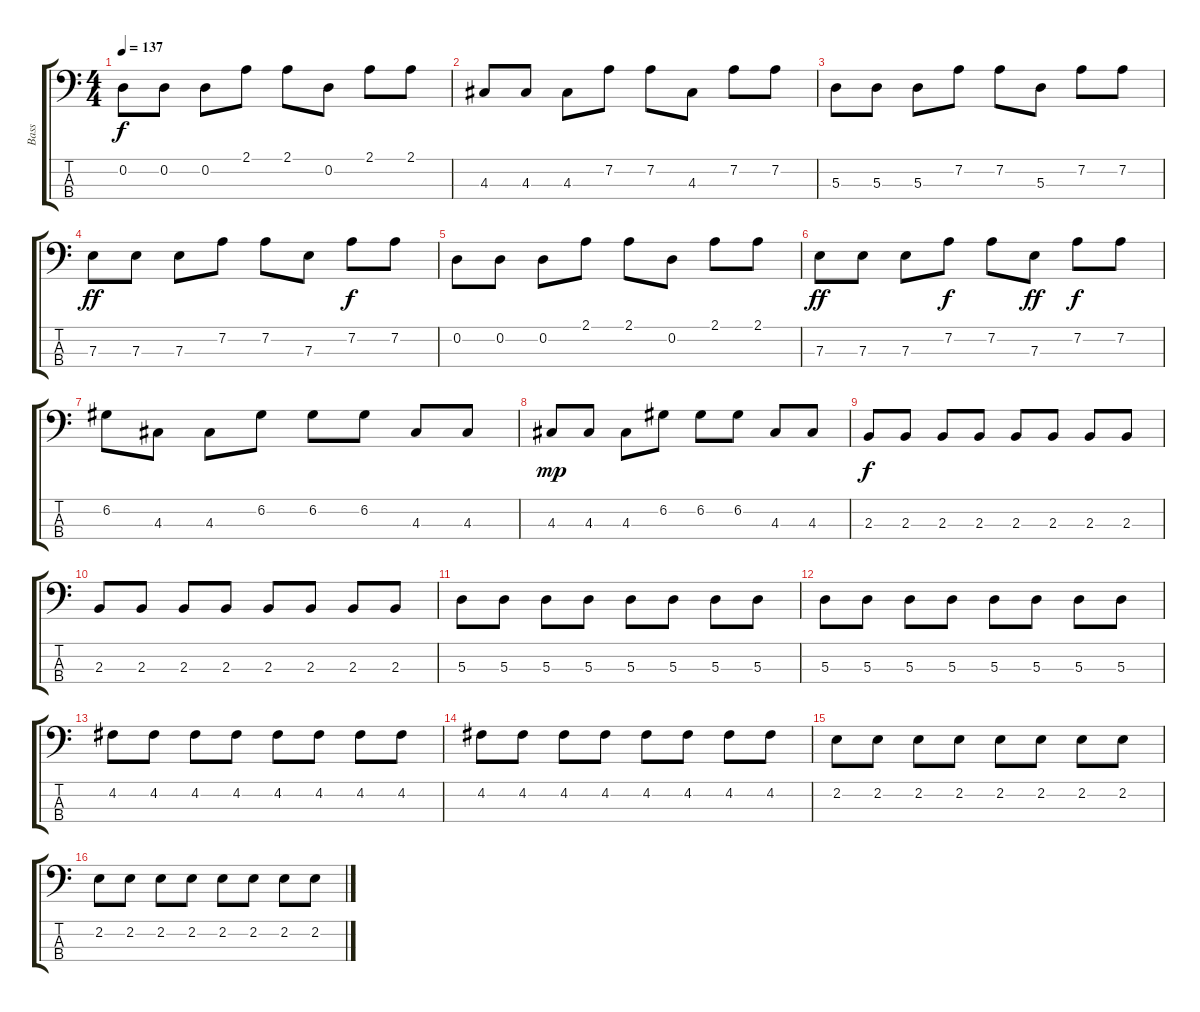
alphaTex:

\track ("Bass" "Bass") {instrument electricbassfinger}
\staff {score tabs}
\tuning (G2 D2 A1 E1) {hide}
\ts (4 4)
\tempo 137
\clef f4
\ks c
0.2.8{dy f} 0.2.8 0.2.8 2.1.8 2.1.8 0.2.8 2.1.8 2.1.8 |
4.3.8 4.3.8 4.3.8 7.2.8 7.2.8 4.3.8 7.2.8 7.2.8 |
5.3.8 5.3.8 5.3.8 7.2.8 7.2.8 5.3.8 7.2.8 7.2.8 |
7.3.8{dy ff} 7.3.8 7.3.8 7.2.8 7.2.8 7.3.8 7.2.8{dy f} 7.2.8 |
0.2.8 0.2.8 0.2.8 2.1.8 2.1.8 0.2.8 2.1.8 2.1.8 |
7.3.8{dy ff} 7.3.8 7.3.8 7.2.8{dy f} 7.2.8 7.3.8{dy ff} 7.2.8{dy f} 7.2.8 |
6.2.8 4.3.8 4.3.8 6.2.8 6.2.8 6.2.8 4.3.8 4.3.8 |
4.3.8{dy mp} 4.3.8 4.3.8 6.2.8 6.2.8 6.2.8 4.3.8 4.3.8 |
2.3.8{dy f} 2.3.8 2.3.8 2.3.8 2.3.8 2.3.8 2.3.8 2.3.8 |
2.3.8 2.3.8 2.3.8 2.3.8 2.3.8 2.3.8 2.3.8 2.3.8 |
5.3.8 5.3.8 5.3.8 5.3.8 5.3.8 5.3.8 5.3.8 5.3.8 |
5.3.8 5.3.8 5.3.8 5.3.8 5.3.8 5.3.8 5.3.8 5.3.8 |
4.2.8 4.2.8 4.2.8 4.2.8 4.2.8 4.2.8 4.2.8 4.2.8 |
4.2.8 4.2.8 4.2.8 4.2.8 4.2.8 4.2.8 4.2.8 4.2.8 |
2.2.8 2.2.8 2.2.8 2.2.8 2.2.8 2.2.8 2.2.8 2.2.8 |
2.2.8 2.2.8 2.2.8 2.2.8 2.2.8 2.2.8 2.2.8 2.2.8
